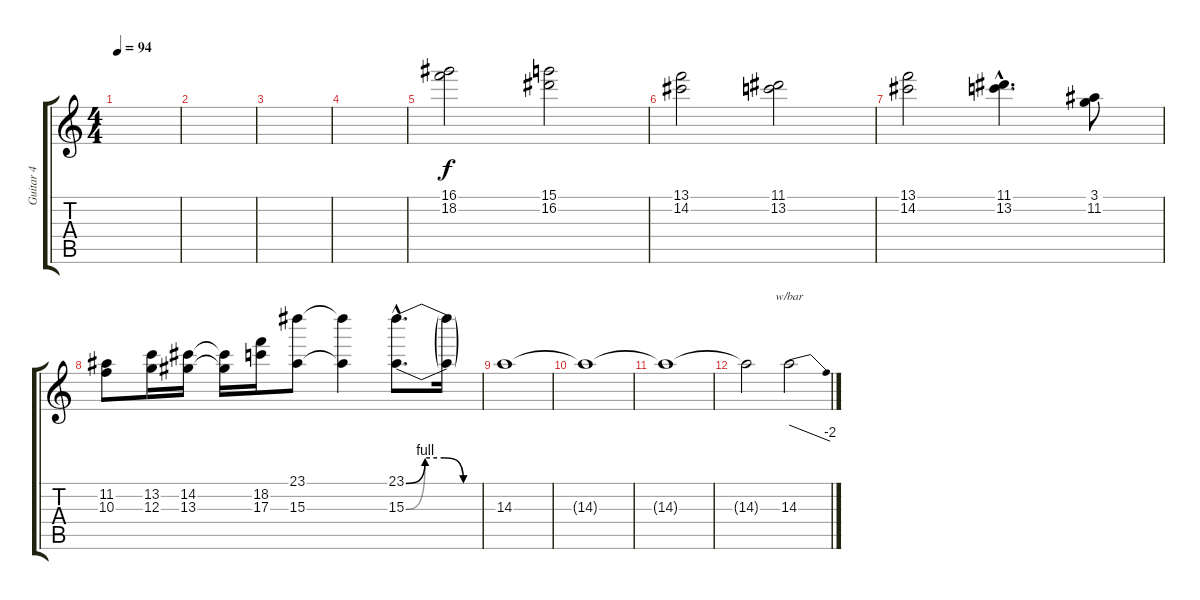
\track ("Guitar 4" "Guitar 4") {instrument overdrivenguitar}
\staff {score tabs}
\tuning (E4 B3 G3 D3 A2 E2) {hide}
\ts (4 4)
\tempo 94
\clef g2
\ks c
|
|
|
|
(16.1 18.2).2 (15.1 16.2).2 |
(13.1 14.2).2 (11.1 13.2).2 |
(13.1 14.2).2 (11.1{hac} 13.2{hac}).4{d} (3.1 11.2).8 |
(11.2 10.3).8 (13.2 12.3).16 (14.2 13.3).16 (14.2{t} 13.3{t}).16 (18.2 17.3).16 (23.1 15.3).8 (23.1{t} 15.3{t}).4 (23.1{be (custom 0 0 15 4 30 4 45 0 60 0) hac} 15.3{be (custom 0 0 15 4 30 4 45 0 60 0) hac}).8{d} (23.1{t} 15.3{t}).16 |
14.3.1 |
14.3{t}.1 |
14.3{t}.1 |
14.3{t}.2 14.3.2{tbe (dive default 0 0 60 -8)}
